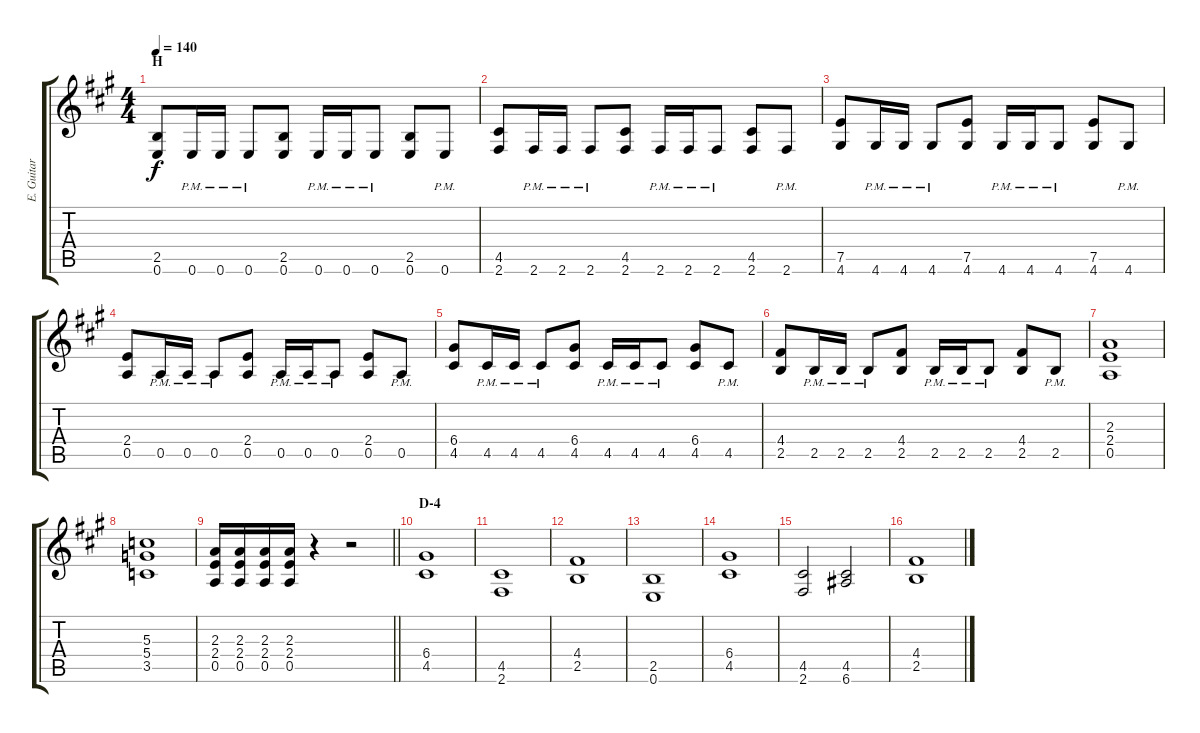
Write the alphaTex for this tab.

\track ("E. Guitar II" "E. Guitar ") {instrument overdrivenguitar}
\staff {score tabs}
\tuning (E4 B3 G3 D3 A2 E2) {hide}
\ts (4 4)
\section ("" "H")
\tempo 140
\clef g2
\ks a
(2.5 0.6).8{dy f} 0.6{pm}.16 0.6{pm}.16 0.6{pm}.8 (2.5 0.6).8 0.6{pm}.16 0.6{pm}.16 0.6{pm}.8 (2.5 0.6).8 0.6{pm}.8 |
(4.5 2.6).8 2.6{pm}.16 2.6{pm}.16 2.6{pm}.8 (4.5 2.6).8 2.6{pm}.16 2.6{pm}.16 2.6{pm}.8 (4.5 2.6).8 2.6{pm}.8 |
(7.5 4.6).8 4.6{pm}.16 4.6{pm}.16 4.6{pm}.8 (7.5 4.6).8 4.6{pm}.16 4.6{pm}.16 4.6{pm}.8 (7.5 4.6).8 4.6{pm}.8 |
(2.4 0.5).8 0.5{pm}.16 0.5{pm}.16 0.5{pm}.8 (2.4 0.5).8 0.5{pm}.16 0.5{pm}.16 0.5{pm}.8 (2.4 0.5).8 0.5{pm}.8 |
(6.4 4.5).8 4.5{pm}.16 4.5{pm}.16 4.5{pm}.8 (6.4 4.5).8 4.5{pm}.16 4.5{pm}.16 4.5{pm}.8 (6.4 4.5).8 4.5{pm}.8 |
(4.4 2.5).8 2.5{pm}.16 2.5{pm}.16 2.5{pm}.8 (4.4 2.5).8 2.5{pm}.16 2.5{pm}.16 2.5{pm}.8 (4.4 2.5).8 2.5{pm}.8 |
(2.3 2.4 0.5).1 |
(5.3 5.4 3.5).1 |
\barLineRight lightlight
(2.3 2.4 0.5).16 (2.3 2.4 0.5).16 (2.3 2.4 0.5).16 (2.3 2.4 0.5).16 r.4 r.2 |
\section ("" "D-4")
(6.4 4.5).1 |
(4.5 2.6).1 |
(4.4 2.5).1 |
(2.5 0.6).1 |
(6.4 4.5).1 |
(4.5 2.6).2 (4.5 6.6).2 |
(4.4 2.5).1
